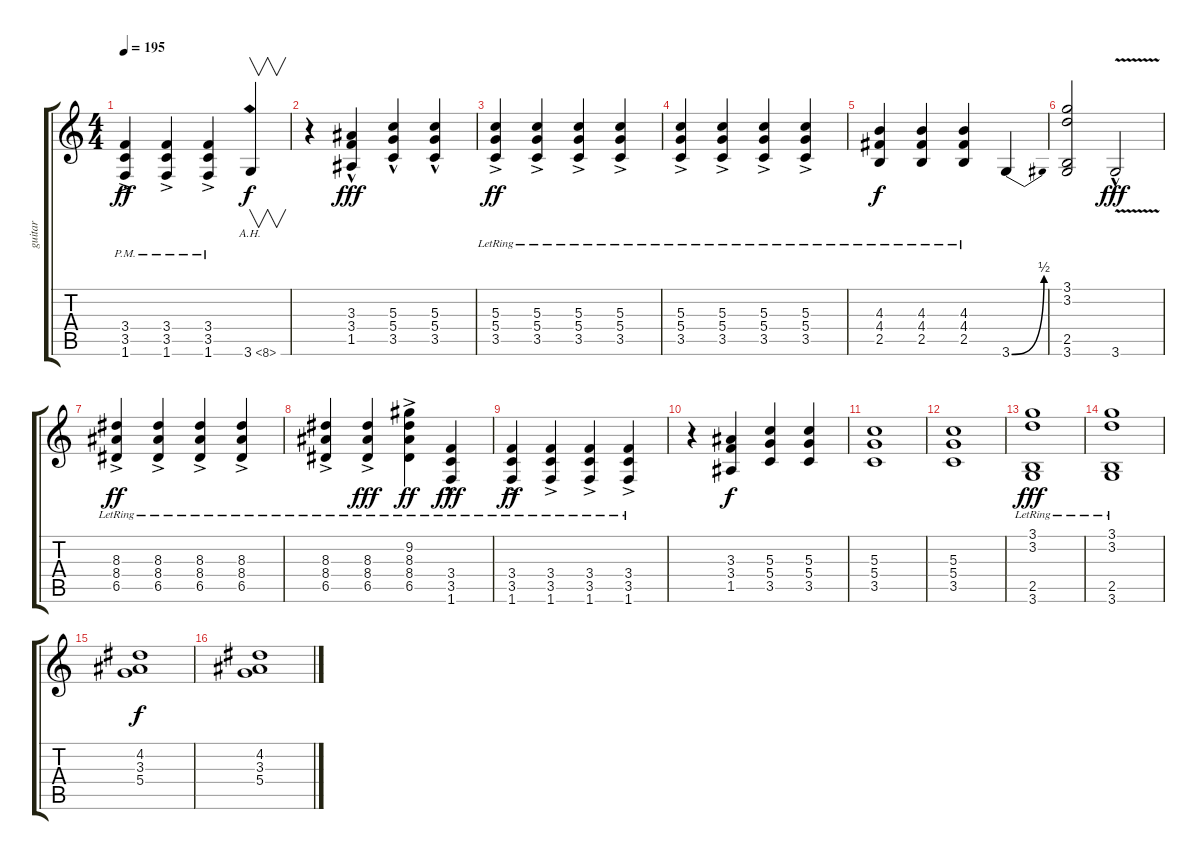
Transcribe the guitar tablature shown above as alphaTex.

\track ("guitar" "guitar") {instrument overdrivenguitar}
\staff {score tabs}
\tuning (E4 B3 G3 D3 A2 E2) {hide}
\ts (4 4)
\tempo 195
\clef g2
\ks c
(3.4{ac pm} 3.5{ac pm} 1.6{ac pm}).4{dy ff} (3.4{ac pm} 3.5{ac pm} 1.6{ac pm}).4 (3.4{ac pm} 3.5{ac pm} 1.6{ac pm}).4 3.6{ah 5}.4{v dy f} |
r.4 (3.3{hac} 3.4{hac} 1.5{hac}).4{dy fff} (5.3{hac} 5.4{hac} 3.5{hac}).4 (5.3{hac} 5.4{hac} 3.5{hac}).4 |
(5.3{ac lr} 5.4{ac lr} 3.5{ac lr}).4{dy ff} (5.3{ac lr} 5.4{ac lr} 3.5{ac lr}).4 (5.3{ac lr} 5.4{ac lr} 3.5{ac lr}).4 (5.3{ac lr} 5.4{ac lr} 3.5{ac lr}).4 |
(5.3{ac lr} 5.4{ac lr} 3.5{ac lr}).4 (5.3{ac lr} 5.4{ac lr} 3.5{ac lr}).4 (5.3{ac lr} 5.4{ac lr} 3.5{ac lr}).4 (5.3{ac lr} 5.4{ac lr} 3.5{ac lr}).4 |
(4.3{lr} 4.4{lr} 2.5{lr}).4{dy f} (4.3{lr} 4.4{lr} 2.5{lr}).4 (4.3{lr} 4.4{lr} 2.5{lr}).4 3.6{be (bend 0 0 60 2)}.4 |
(3.1 3.2 2.5 3.6).2 3.6{v hac}.2{dy fff} |
(8.3{ac lr} 8.4{ac lr} 6.5{ac lr}).4{dy ff} (8.3{ac lr} 8.4{ac lr} 6.5{ac lr}).4 (8.3{ac lr} 8.4{ac lr} 6.5{ac lr}).4 (8.3{ac lr} 8.4{ac lr} 6.5{ac lr}).4 |
(8.3{ac lr} 8.4{ac lr} 6.5{ac lr}).4 (8.3{ac lr} 8.4{ac lr} 6.5{ac lr}).4{dy fff} (9.2{ac lr} 8.3{ac lr} 8.4{ac lr} 6.5{ac lr}).4{dy ff} (3.4{lr} 3.5{lr} 1.6{hac lr}).4{dy fff} |
(3.4{ac lr} 3.5{ac lr} 1.6{ac lr}).4{dy ff} (3.4{ac lr} 3.5{ac lr} 1.6{ac lr}).4 (3.4{ac lr} 3.5{ac lr} 1.6{ac lr}).4 (3.4{ac lr} 3.5{ac lr} 1.6{ac lr}).4 |
r.4 (3.3 3.4 1.5).4{dy f} (5.3 5.4 3.5).4 (5.3 5.4 3.5).4 |
(5.3 5.4 3.5).1 |
(5.3 5.4 3.5).1 |
(3.1 3.2{lr} 2.5 3.6).1{dy fff} |
(3.1{lr} 3.2{lr} 2.5 3.6).1 |
(4.2 3.3 5.4).1{dy f} |
(4.2 3.3 5.4).1
